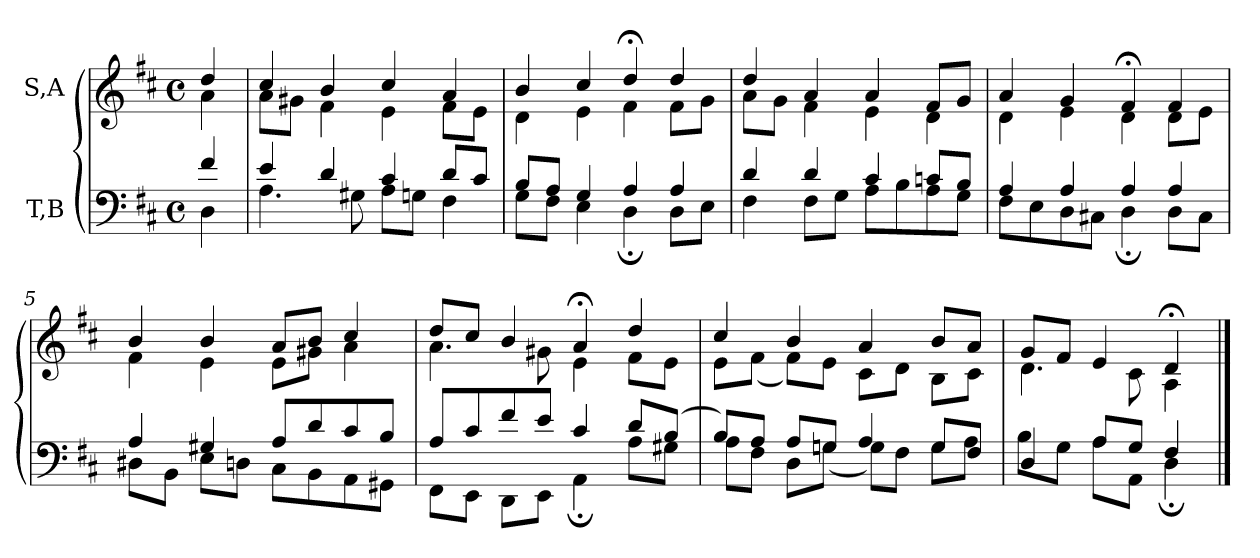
**kern	**kern
*part2	*part1
*staff2	*staff1
*I"T,B	*I"S,A
*clefF4	*clefG2
*k[f#c#]	*k[f#c#]
*M4/4	*M4/4
*met(c)	*met(c)
=	=
*^	*^
4f#	4D	4dd	4a
=1	=1	=1	=1
4e	4.A	4cc#	8aL
.	.	.	8g#XJ
4d	.	4b	4f#
.	8G#X	.	.
4c#	8AL	4cc#	4e
.	8GnJ	.	.
8dL	4F#	4a	8f#L
8c#J	.	.	8eJ
=2	=2	=2	=2
8BL	8GL	4b	4d
8AJ	8F#J	.	.
4G	4E	4cc#	4e
4A	4D;	4dd;<	4f#
4A	8DL	4dd	8f#L
.	8EJ	.	8gJ
=3	=3	=3	=3
4d	4F#	4dd	8aL
.	.	.	8gJ
4d	8F#L	4a	4f#
.	8GJ	.	.
4c#	8AL	4a	4e
.	8B	.	.
8cnL	8A	8f#L	4d
8BJ	8GJ	8gJ	.
=4	=4	=4	=4
4A	8F#L	4a	4d
.	8E	.	.
4A	8D	4g	4e
.	8C#XJ	.	.
4A	4D;	4f#;<	4d
4A	8DL	4f#	8dL
.	8C#J	.	8eJ
=5	=5	=5	=5
4A	8D#XL	4b	4f#
.	8BBJ	.	.
4G#X	8EL	4b	4e
.	8DnJ	.	.
8AL	8C#L	8aL	8eL
8d	8BB	8bJ	8g#XJ
8c#	8AA	4cc#	4a
8BJ	8GG#XJ	.	.
=6	=6	=6	=6
8AL	8FF#L	8ddL	4.a
8c#	8EEJ	8cc#J	.
8f#	8DDL	4b	.
8eJ	8EEJ	.	8g#X
4c#	4AA;	4a;<	4e
8dL	8AL	4dd	8f#L
(>8BJ	8G#XJ	.	8eJ
=7	=7	=7	=7
8BL)	8AL	4cc#	8eL
8AJ	8F#J	.	(<8f#J
8AL	8DL	4b	8f#L)
8GnJ	(<8GnJ	.	8eJ
4A	8GL)	4a	8c#L
.	8F#J	.	8dJ
8GL	8GL	8bL	8BL
8F#J	8AJ	8aJ	8c#J
=656	=656	=656	=656
4D	8BL	8gL	4.d
.	8GJ	8f#J	.
8AL	8AL	4e	.
8GJ	8AAJ	.	8c#
4F#	4D;	4d;<	4A
*v	*v	*	*
*	*v	*v
==	==
*-	*-
